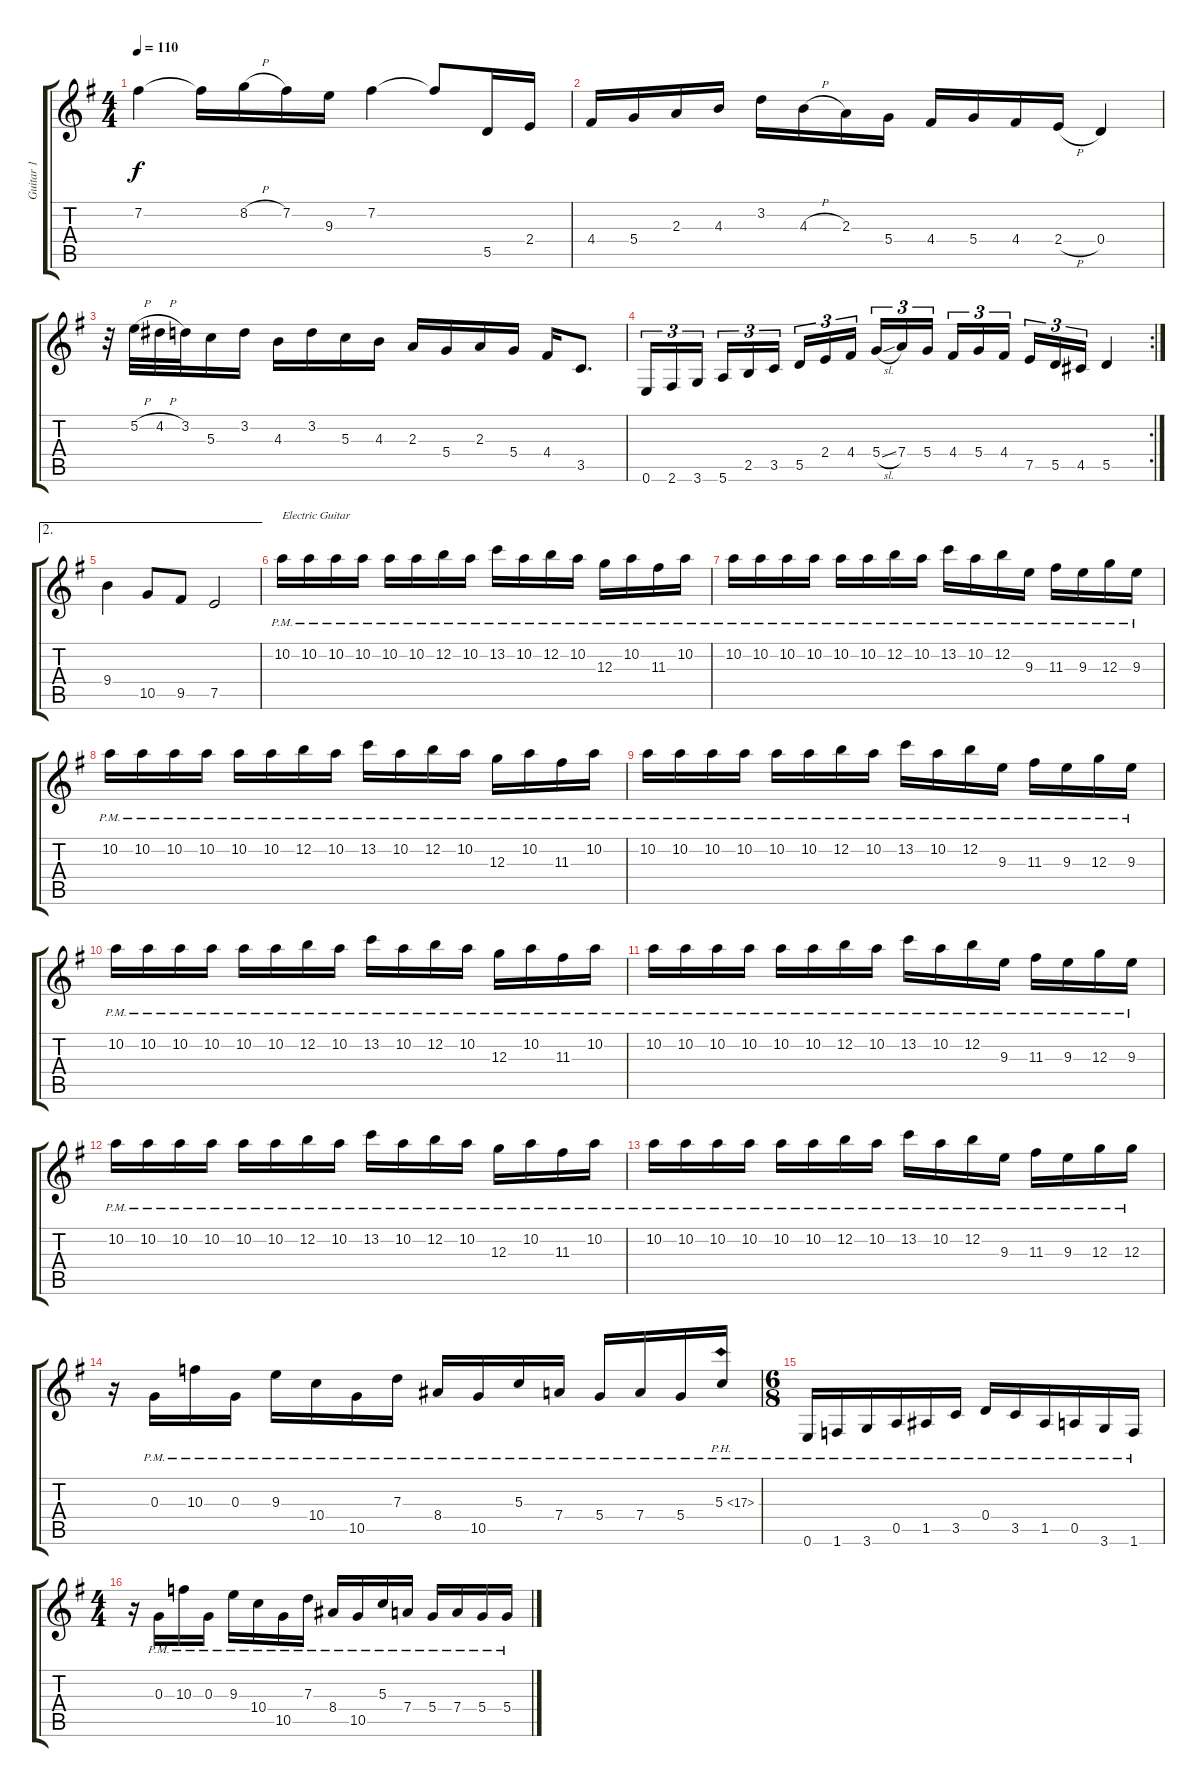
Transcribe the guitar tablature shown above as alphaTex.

\track ("Guitar 1" "Guitar 1") {instrument distortionguitar}
\staff {score tabs}
\tuning (E4 B3 G3 D3 A2 E2) {hide}
\ts (4 4)
\tempo 110
\clef g2
\ks g
7.2.4{dy f} 7.2{t}.16 8.2{h}.16 7.2.16 9.3.16 7.2.4 7.2{t}.8 5.5.16 2.4.16 |
4.4.16 5.4.16 2.3.16 4.3.16 3.2.16 4.3{h}.16 2.3.16 5.4.16 4.4.16 5.4.16 4.4.16 2.4{h}.16 0.4.4 |
r.32 5.2{h}.32 4.2{h}.32 3.2.32 5.3.16 3.2.16 4.3.16 3.2.16 5.3.16 4.3.16 2.3.16 5.4.16 2.3.16 5.4.16 4.4.16 3.5.8{d} |
\rc 2
0.6.16{tu (3 2)} 2.6.16{tu (3 2)} 3.6.16{tu (3 2) beam splitsecondary} 5.6.16{tu (3 2)} 2.5.16{tu (3 2)} 3.5.16{tu (3 2)} 5.5.16{tu (3 2)} 2.4.16{tu (3 2)} 4.4.16{tu (3 2) beam splitsecondary} 5.4{sl}.16{tu (3 2)} 7.4.16{tu (3 2)} 5.4.16{tu (3 2)} 4.4.16{tu (3 2)} 5.4.16{tu (3 2)} 4.4.16{tu (3 2) beam splitsecondary} 7.5.16{tu (3 2)} 5.5.16{tu (3 2)} 4.5.16{tu (3 2)} 5.5.4 |
\ae 2
9.4.4 10.5.8 9.5.8 7.5.2 |
10.2{pm}.16{txt "Electric Guitar" instrument overdrivenguitar} 10.2{pm}.16 10.2{pm}.16 10.2{pm}.16 10.2{pm}.16 10.2{pm}.16 12.2{pm}.16 10.2{pm}.16 13.2{pm}.16 10.2{pm}.16 12.2{pm}.16 10.2{pm}.16 12.3{pm}.16 10.2{pm}.16 11.3{pm}.16 10.2{pm}.16 |
10.2{pm}.16 10.2{pm}.16 10.2{pm}.16 10.2{pm}.16 10.2{pm}.16 10.2{pm}.16 12.2{pm}.16 10.2{pm}.16 13.2{pm}.16 10.2{pm}.16 12.2{pm}.16 9.3{pm}.16 11.3{pm}.16 9.3{pm}.16 12.3{pm}.16 9.3{pm}.16 |
10.2{pm}.16 10.2{pm}.16 10.2{pm}.16 10.2{pm}.16 10.2{pm}.16 10.2{pm}.16 12.2{pm}.16 10.2{pm}.16 13.2{pm}.16 10.2{pm}.16 12.2{pm}.16 10.2{pm}.16 12.3{pm}.16 10.2{pm}.16 11.3{pm}.16 10.2{pm}.16 |
10.2{pm}.16 10.2{pm}.16 10.2{pm}.16 10.2{pm}.16 10.2{pm}.16 10.2{pm}.16 12.2{pm}.16 10.2{pm}.16 13.2{pm}.16 10.2{pm}.16 12.2{pm}.16 9.3{pm}.16 11.3{pm}.16 9.3{pm}.16 12.3{pm}.16 9.3{pm}.16 |
10.2{pm}.16 10.2{pm}.16 10.2{pm}.16 10.2{pm}.16 10.2{pm}.16 10.2{pm}.16 12.2{pm}.16 10.2{pm}.16 13.2{pm}.16 10.2{pm}.16 12.2{pm}.16 10.2{pm}.16 12.3{pm}.16 10.2{pm}.16 11.3{pm}.16 10.2{pm}.16 |
10.2{pm}.16 10.2{pm}.16 10.2{pm}.16 10.2{pm}.16 10.2{pm}.16 10.2{pm}.16 12.2{pm}.16 10.2{pm}.16 13.2{pm}.16 10.2{pm}.16 12.2{pm}.16 9.3{pm}.16 11.3{pm}.16 9.3{pm}.16 12.3{pm}.16 9.3{pm}.16 |
10.2{pm}.16 10.2{pm}.16 10.2{pm}.16 10.2{pm}.16 10.2{pm}.16 10.2{pm}.16 12.2{pm}.16 10.2{pm}.16 13.2{pm}.16 10.2{pm}.16 12.2{pm}.16 10.2{pm}.16 12.3{pm}.16 10.2{pm}.16 11.3{pm}.16 10.2{pm}.16 |
10.2{pm}.16 10.2{pm}.16 10.2{pm}.16 10.2{pm}.16 10.2{pm}.16 10.2{pm}.16 12.2{pm}.16 10.2{pm}.16 13.2{pm}.16 10.2{pm}.16 12.2{pm}.16 9.3{pm}.16 11.3{pm}.16 9.3{pm}.16 12.3{pm}.16 12.3{pm}.16 |
r.16 0.3{pm}.16 10.3{pm}.16 0.3{pm}.16 9.3{pm}.16 10.4{pm}.16 10.5{pm}.16 7.3{pm}.16 8.4{pm}.16 10.5{pm}.16 5.3{pm}.16 7.4{pm}.16 5.4{pm}.16 7.4{pm}.16 5.4{pm}.16 5.3{ph 12 pm}.16 |
\ts (6 8)
0.6{pm}.16 1.6{pm}.16 3.6{pm}.16 0.5{pm}.16 1.5{pm}.16 3.5{pm}.16 0.4{pm}.16 3.5{pm}.16 1.5{pm}.16 0.5{pm}.16 3.6{pm}.16 1.6{pm}.16 |
\ts (4 4)
r.16 0.3{pm}.16 10.3{pm}.16 0.3{pm}.16 9.3{pm}.16 10.4{pm}.16 10.5{pm}.16 7.3{pm}.16 8.4{pm}.16 10.5{pm}.16 5.3{pm}.16 7.4{pm}.16 5.4{pm}.16 7.4{pm}.16 5.4{pm}.16 5.4{pm}.16
